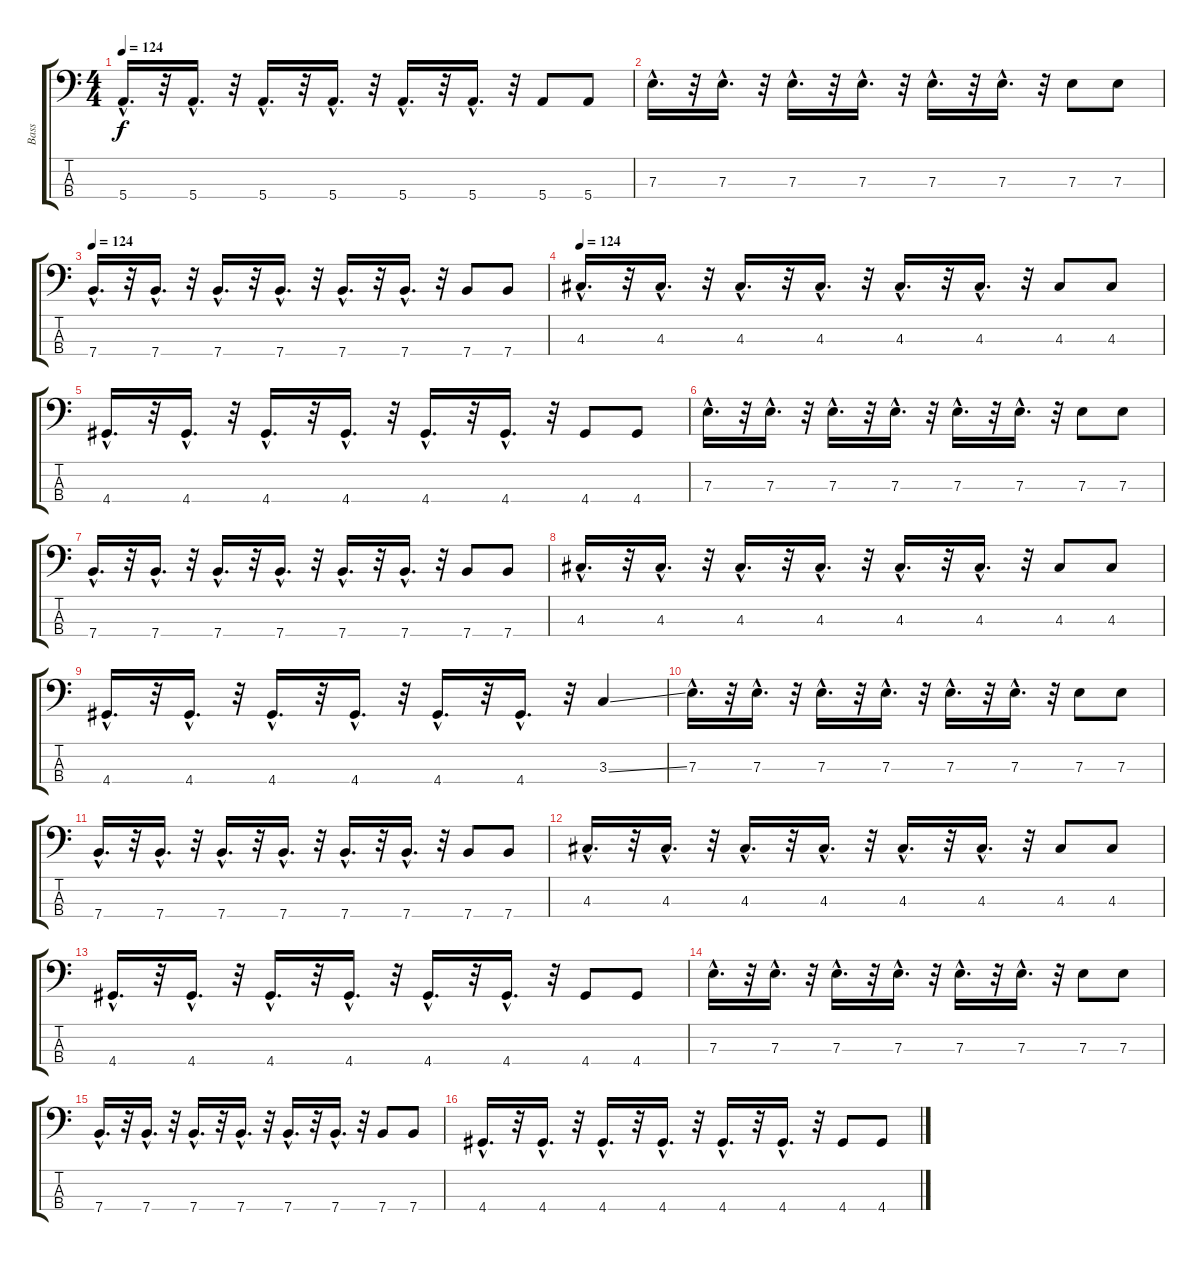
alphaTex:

\track ("Bass" "Bass") {instrument electricbassfinger}
\staff {score tabs}
\tuning (G2 D2 A1 E1) {hide}
\ts (4 4)
\tempo 124
\clef f4
\ks c
5.4{hac}.16{d dy f} r.32 5.4{hac}.16{d} r.32 5.4{hac}.16{d} r.32 5.4{hac}.16{d} r.32 5.4{hac}.16{d} r.32 5.4{hac}.16{d} r.32 5.4.8 5.4.8 |
7.3{hac}.16{d} r.32 7.3{hac}.16{d} r.32 7.3{hac}.16{d} r.32 7.3{hac}.16{d} r.32 7.3{hac}.16{d} r.32 7.3{hac}.16{d} r.32 7.3.8 7.3.8 |
\tempo 126
\tempo 124
7.4{hac}.16{d} r.32 7.4{hac}.16{d} r.32 7.4{hac}.16{d} r.32 7.4{hac}.16{d} r.32 7.4{hac}.16{d} r.32 7.4{hac}.16{d} r.32 7.4.8 7.4.8 |
\tempo 124
4.3{hac}.16{d} r.32 4.3{hac}.16{d} r.32 4.3{hac}.16{d} r.32 4.3{hac}.16{d} r.32 4.3{hac}.16{d} r.32 4.3{hac}.16{d} r.32 4.3.8 4.3.8 |
4.4{hac}.16{d} r.32 4.4{hac}.16{d} r.32 4.4{hac}.16{d} r.32 4.4{hac}.16{d} r.32 4.4{hac}.16{d} r.32 4.4{hac}.16{d} r.32 4.4.8 4.4.8 |
7.3{hac}.16{d} r.32 7.3{hac}.16{d} r.32 7.3{hac}.16{d} r.32 7.3{hac}.16{d} r.32 7.3{hac}.16{d} r.32 7.3{hac}.16{d} r.32 7.3.8 7.3.8 |
7.4{hac}.16{d} r.32 7.4{hac}.16{d} r.32 7.4{hac}.16{d} r.32 7.4{hac}.16{d} r.32 7.4{hac}.16{d} r.32 7.4{hac}.16{d} r.32 7.4.8 7.4.8 |
4.3{hac}.16{d} r.32 4.3{hac}.16{d} r.32 4.3{hac}.16{d} r.32 4.3{hac}.16{d} r.32 4.3{hac}.16{d} r.32 4.3{hac}.16{d} r.32 4.3.8 4.3.8 |
4.4{hac}.16{d} r.32 4.4{hac}.16{d} r.32 4.4{hac}.16{d} r.32 4.4{hac}.16{d} r.32 4.4{hac}.16{d} r.32 4.4{hac}.16{d} r.32 3.3{ss}.4 |
7.3{hac}.16{d} r.32 7.3{hac}.16{d} r.32 7.3{hac}.16{d} r.32 7.3{hac}.16{d} r.32 7.3{hac}.16{d} r.32 7.3{hac}.16{d} r.32 7.3.8 7.3.8 |
7.4{hac}.16{d} r.32 7.4{hac}.16{d} r.32 7.4{hac}.16{d} r.32 7.4{hac}.16{d} r.32 7.4{hac}.16{d} r.32 7.4{hac}.16{d} r.32 7.4.8 7.4.8 |
4.3{hac}.16{d} r.32 4.3{hac}.16{d} r.32 4.3{hac}.16{d} r.32 4.3{hac}.16{d} r.32 4.3{hac}.16{d} r.32 4.3{hac}.16{d} r.32 4.3.8 4.3.8 |
4.4{hac}.16{d} r.32 4.4{hac}.16{d} r.32 4.4{hac}.16{d} r.32 4.4{hac}.16{d} r.32 4.4{hac}.16{d} r.32 4.4{hac}.16{d} r.32 4.4.8 4.4.8 |
7.3{hac}.16{d} r.32 7.3{hac}.16{d} r.32 7.3{hac}.16{d} r.32 7.3{hac}.16{d} r.32 7.3{hac}.16{d} r.32 7.3{hac}.16{d} r.32 7.3.8 7.3.8 |
7.4{hac}.16{d} r.32 7.4{hac}.16{d} r.32 7.4{hac}.16{d} r.32 7.4{hac}.16{d} r.32 7.4{hac}.16{d} r.32 7.4{hac}.16{d} r.32 7.4.8 7.4.8 |
4.4{hac}.16{d} r.32 4.4{hac}.16{d} r.32 4.4{hac}.16{d} r.32 4.4{hac}.16{d} r.32 4.4{hac}.16{d} r.32 4.4{hac}.16{d} r.32 4.4.8 4.4.8
